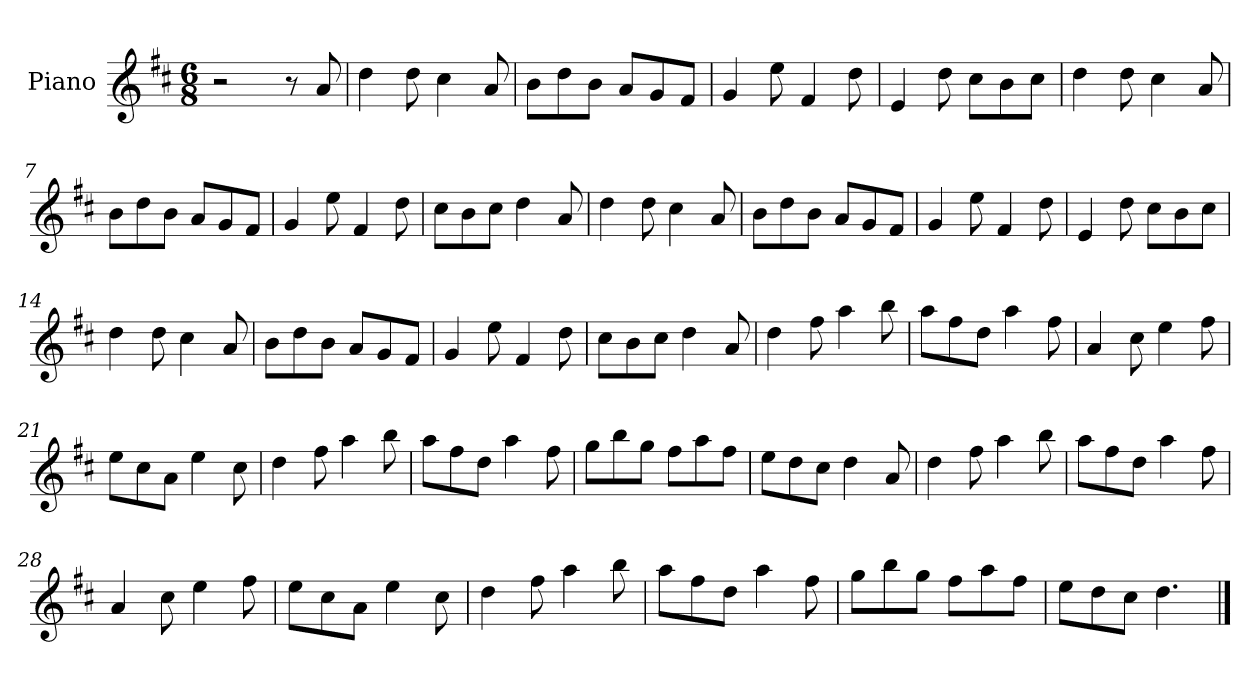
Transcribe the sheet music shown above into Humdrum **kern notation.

**kern
*part1
*staff1
*I"Piano
*I'Pno
*clefG2
*k[f#c#]
*M6/8
=1
2r
8r
8a/
=2
4dd\
8dd\
4cc#\
8a/
=3
8b\L
8dd\
8b\J
8a/L
8g/
8f#/J
=4
4g/
8ee\
4f#/
8dd\
=5
4e/
8dd\
8cc#\L
8b\
8cc#\J
=6
4dd\
8dd\
4cc#\
8a/
=7
8b\L
8dd\
8b\J
8a/L
8g/
8f#/J
=8
4g/
8ee\
4f#/
8dd\
=9
8cc#\L
8b\
8cc#\J
4dd\
8a/
=10
4dd\
8dd\
4cc#\
8a/
=11
8b\L
8dd\
8b\J
8a/L
8g/
8f#/J
=12
4g/
8ee\
4f#/
8dd\
=13
4e/
8dd\
8cc#\L
8b\
8cc#\J
=14
4dd\
8dd\
4cc#\
8a/
=15
8b\L
8dd\
8b\J
8a/L
8g/
8f#/J
=16
4g/
8ee\
4f#/
8dd\
=17
8cc#\L
8b\
8cc#\J
4dd\
8a/
=18
4dd\
8ff#\
4aa\
8bb\
=19
8aa\L
8ff#\
8dd\J
4aa\
8ff#\
=20
4a/
8cc#\
4ee\
8ff#\
=21
8ee\L
8cc#\
8a\J
4ee\
8cc#\
=22
4dd\
8ff#\
4aa\
8bb\
=23
8aa\L
8ff#\
8dd\J
4aa\
8ff#\
=24
8gg\L
8bb\
8gg\J
8ff#\L
8aa\
8ff#\J
=25
8ee\L
8dd\
8cc#\J
4dd\
8a/
=26
4dd\
8ff#\
4aa\
8bb\
=27
8aa\L
8ff#\
8dd\J
4aa\
8ff#\
=28
4a/
8cc#\
4ee\
8ff#\
=29
8ee\L
8cc#\
8a\J
4ee\
8cc#\
=30
4dd\
8ff#\
4aa\
8bb\
=31
8aa\L
8ff#\
8dd\J
4aa\
8ff#\
=32
8gg\L
8bb\
8gg\J
8ff#\L
8aa\
8ff#\J
=33
8ee\L
8dd\
8cc#\J
4.dd\
==
*-
